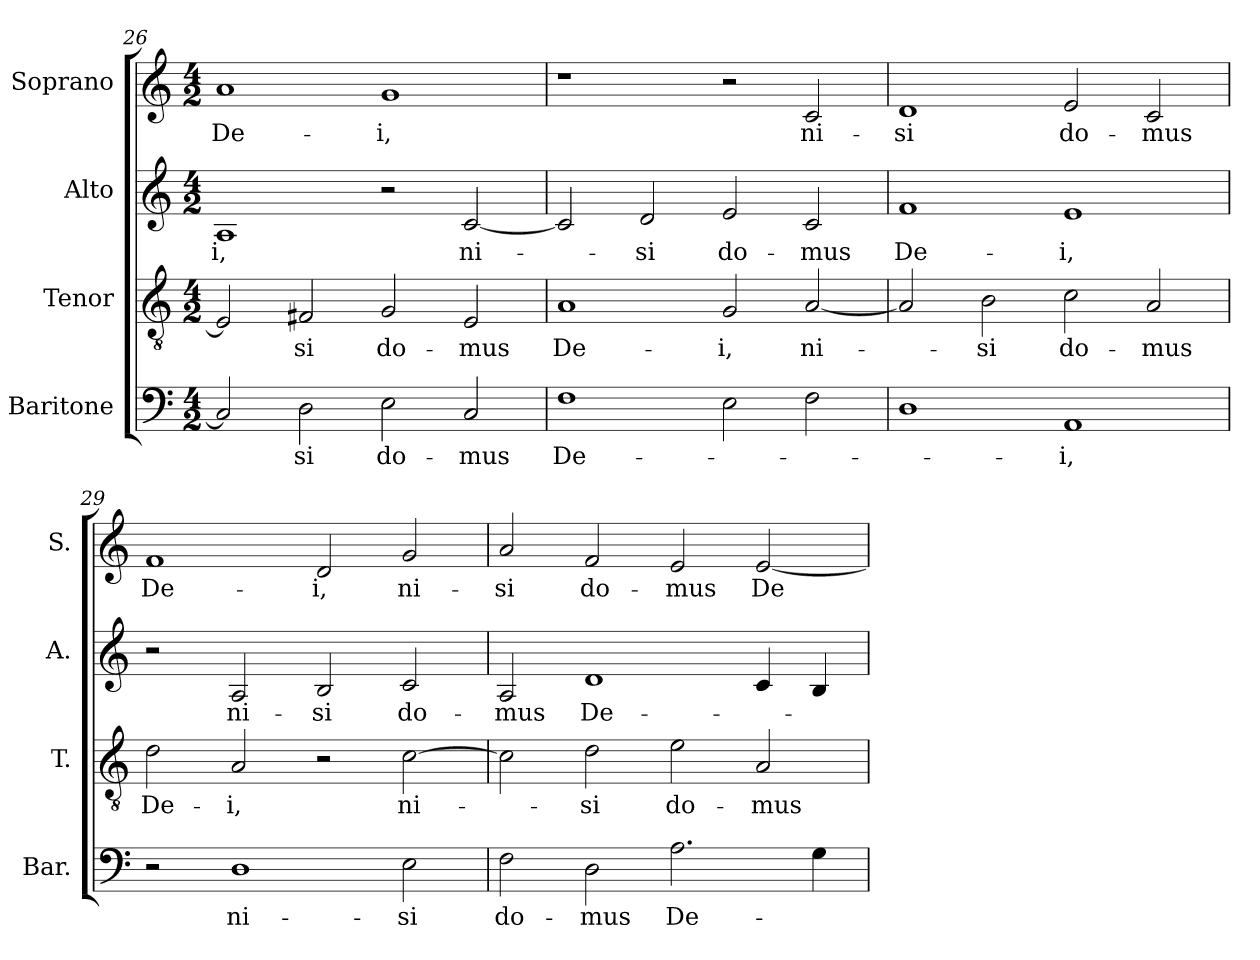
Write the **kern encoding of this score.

**kern	**text	**kern	**text	**kern	**text	**kern	**text
*part4	*part4	*part3	*part3	*part2	*part2	*part1	*part1
*staff4	*staff4	*staff3	*staff3	*staff2	*staff2	*staff1	*staff1
*I"Baritone	*	*I"Tenor	*	*I"Alto	*	*I"Soprano	*
*I'Bar.	*	*I'T.	*	*I'A.	*	*I'S.	*
*clefF4	*	*clefGv2	*	*clefG2	*	*clefG2	*
*	*	*ITrd7c12	*	*	*	*	*
*k[]	*	*k[]	*	*k[]	*	*k[]	*
*C:	*	*C:	*	*C:	*	*C:	*
*M4/2	*	*M4/2	*	*M4/2	*	*M4/2	*
=26	=26	=26	=26	=26	=26	=26	=26
!	!	!	!	!	!LO:LY:b:color=#000000	!	!
!	!	!	!	!	!	!	!LO:LY:b:color=#000000
2Ci/]	.	2EEi/]	.	1Ai	-i,	1ai	De-
!	!LO:LY:b:color=#000000	!	!	!	!	!	!
!	!	!	!LO:LY:b:color=#000000	!	!	!	!
2Di\	-si	2FF#Xi/	-si	.	.	.	.
!	!LO:LY:b:color=#000000	!	!	!	!	!	!
!	!	!	!LO:LY:b:color=#000000	!	!	!	!
!	!	!	!	!	!	!	!LO:LY:b:color=#000000
2Ei\	do-	2GGi/	do-	2r	.	1gi	-i,
!	!LO:LY:b:color=#000000	!	!	!	!	!	!
!	!	!	!LO:LY:b:color=#000000	!	!	!	!
!	!	!	!	!	!LO:LY:b:color=#000000	!	!
2Ci/	-mus	2EEi/	-mus	[2ci/	ni-	.	.
=27	=27	=27	=27	=27	=27	=27	=27
!	!LO:LY:b:color=#000000	!	!	!	!	!	!
!	!	!	!LO:LY:b:color=#000000	!	!	!	!
1Fi	De-	1AAi	De-	2ci/]	.	1r	.
!	!	!	!	!	!LO:LY:b:color=#000000	!	!
.	.	.	.	2di/	-si	.	.
!	!	!	!LO:LY:b:color=#000000	!	!	!	!
!	!	!	!	!	!LO:LY:b:color=#000000	!	!
2Ei\	.	2GGi/	-i,	2ei/	do-	2r	.
!	!	!	!LO:LY:b:color=#000000	!	!	!	!
!	!	!	!	!	!LO:LY:b:color=#000000	!	!
!	!	!	!	!	!	!	!LO:LY:b:color=#000000
2Fi\	.	[2AAi/	ni-	2ci/	-mus	2ci/	ni-
=28	=28	=28	=28	=28	=28	=28	=28
!	!	!	!	!	!LO:LY:b:color=#000000	!	!
!	!	!	!	!	!	!	!LO:LY:b:color=#000000
1Di	.	2AAi/]	.	1fi	De-	1di	-si
!	!	!	!LO:LY:b:color=#000000	!	!	!	!
.	.	2BBi\	-si	.	.	.	.
!	!LO:LY:b:color=#000000	!	!	!	!	!	!
!	!	!	!LO:LY:b:color=#000000	!	!	!	!
!	!	!	!	!	!LO:LY:b:color=#000000	!	!
!	!	!	!	!	!	!	!LO:LY:b:color=#000000
1AAi	-i,	2Ci\	do-	1ei	-i,	2ei/	do-
!	!	!	!LO:LY:b:color=#000000	!	!	!	!
!	!	!	!	!	!	!	!LO:LY:b:color=#000000
.	.	2AAi/	-mus	.	.	2ci/	-mus
!!LO:LB:g=z
=29	=29	=29	=29	=29	=29	=29	=29
!	!	!	!LO:LY:b:color=#000000	!	!	!	!
!	!	!	!	!	!	!	!LO:LY:b:color=#000000
2r	.	2Di\	De-	2r	.	1fi	De-
!	!LO:LY:b:color=#000000	!	!	!	!	!	!
!	!	!	!LO:LY:b:color=#000000	!	!	!	!
!	!	!	!	!	!LO:LY:b:color=#000000	!	!
1Di	ni-	2AAi/	-i,	2Ai/	ni-	.	.
!	!	!	!	!	!LO:LY:b:color=#000000	!	!
!	!	!	!	!	!	!	!LO:LY:b:color=#000000
.	.	2r	.	2Bi/	-si	2di/	-i,
!	!LO:LY:b:color=#000000	!	!	!	!	!	!
!	!	!	!LO:LY:b:color=#000000	!	!	!	!
!	!	!	!	!	!LO:LY:b:color=#000000	!	!
!	!	!	!	!	!	!	!LO:LY:b:color=#000000
2Ei\	-si	[2Ci\	ni-	2ci/	do-	2gi/	ni-
=30	=30	=30	=30	=30	=30	=30	=30
!	!LO:LY:b:color=#000000	!	!	!	!	!	!
!	!	!	!	!	!LO:LY:b:color=#000000	!	!
!	!	!	!	!	!	!	!LO:LY:b:color=#000000
2Fi\	do-	2Ci\]	.	2Ai/	-mus	2ai/	-si
!	!LO:LY:b:color=#000000	!	!	!	!	!	!
!	!	!	!LO:LY:b:color=#000000	!	!	!	!
!	!	!	!	!	!LO:LY:b:color=#000000	!	!
!	!	!	!	!	!	!	!LO:LY:b:color=#000000
2Di\	-mus	2Di\	-si	1di	De-	2fi/	do-
!	!LO:LY:b:color=#000000	!	!	!	!	!	!
!	!	!	!LO:LY:b:color=#000000	!	!	!	!
!	!	!	!	!	!	!	!LO:LY:b:color=#000000
2.Ai\	De-	2Ei\	do-	.	.	2ei/	-mus
!	!	!	!LO:LY:b:color=#000000	!	!	!	!
!	!	!	!	!	!	!	!LO:LY:b:color=#000000
.	.	2AAi/	-mus	4ci/	.	[2ei/	De-
4Gi\	.	.	.	4Bi/	.	.	.
=	=	=	=	=	=	=	=
*-	*-	*-	*-	*-	*-	*-	*-
